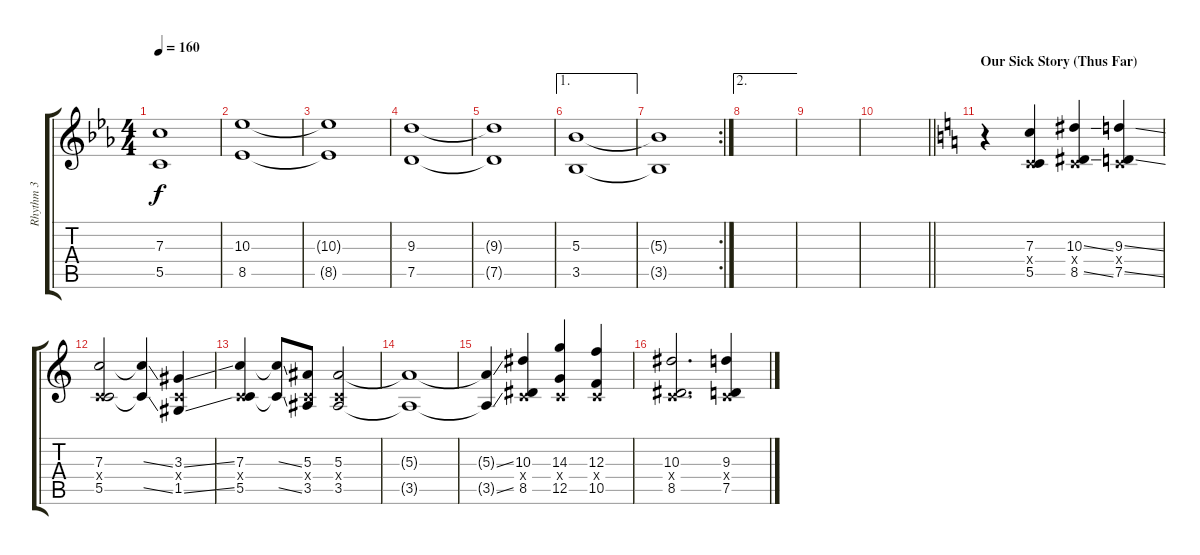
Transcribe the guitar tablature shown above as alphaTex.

\track ("Rhythm 3" "Rhythm 3") {instrument distortionguitar}
\staff {score tabs}
\tuning (D4 A3 F3 C3 G2 C2) {hide}
\ts (4 4)
\tempo 160
\clef g2
\ks eb
(7.3{t} 5.5{t}).1{dy f} |
(10.3 8.5).1 |
(10.3{t} 8.5{t}).1 |
(9.3 7.5).1 |
(9.3{t} 7.5{t}).1 |
\ae 1
(5.3 3.5).1 |
\rc 2
(5.3{t} 3.5{t}).1 |
\ae 2
|
|
\barLineRight lightlight
|
\section ("" "Our Sick Story (Thus Far)")
\ks c
r.4 (7.3 0.4{x} 5.5).4 (10.3{ss} 0.4{x} 8.5{ss}).4 (9.3{ss} 0.4{x} 7.5{ss}).4 |
(7.3 0.4{x} 5.5).2 (7.3{ss t} 5.5{ss t}).4 (3.3{ss} 0.4{x} 1.5{ss}).4 |
(7.3 0.4{x} 5.5).4 (7.3{ss t} 5.5{ss t}).8 (5.3 0.4{x} 3.5).8 (5.3 0.4{x} 3.5).2 |
(5.3{t} 3.5{t}).1 |
(5.3{ss t} 3.5{ss t}).4 (10.3 0.4{x} 8.5).4 (14.3 0.4{x} 12.5).4 (12.3 0.4{x} 10.5).4 |
(10.3 0.4{x} 8.5).2{d} (9.3 0.4{x} 7.5).4
